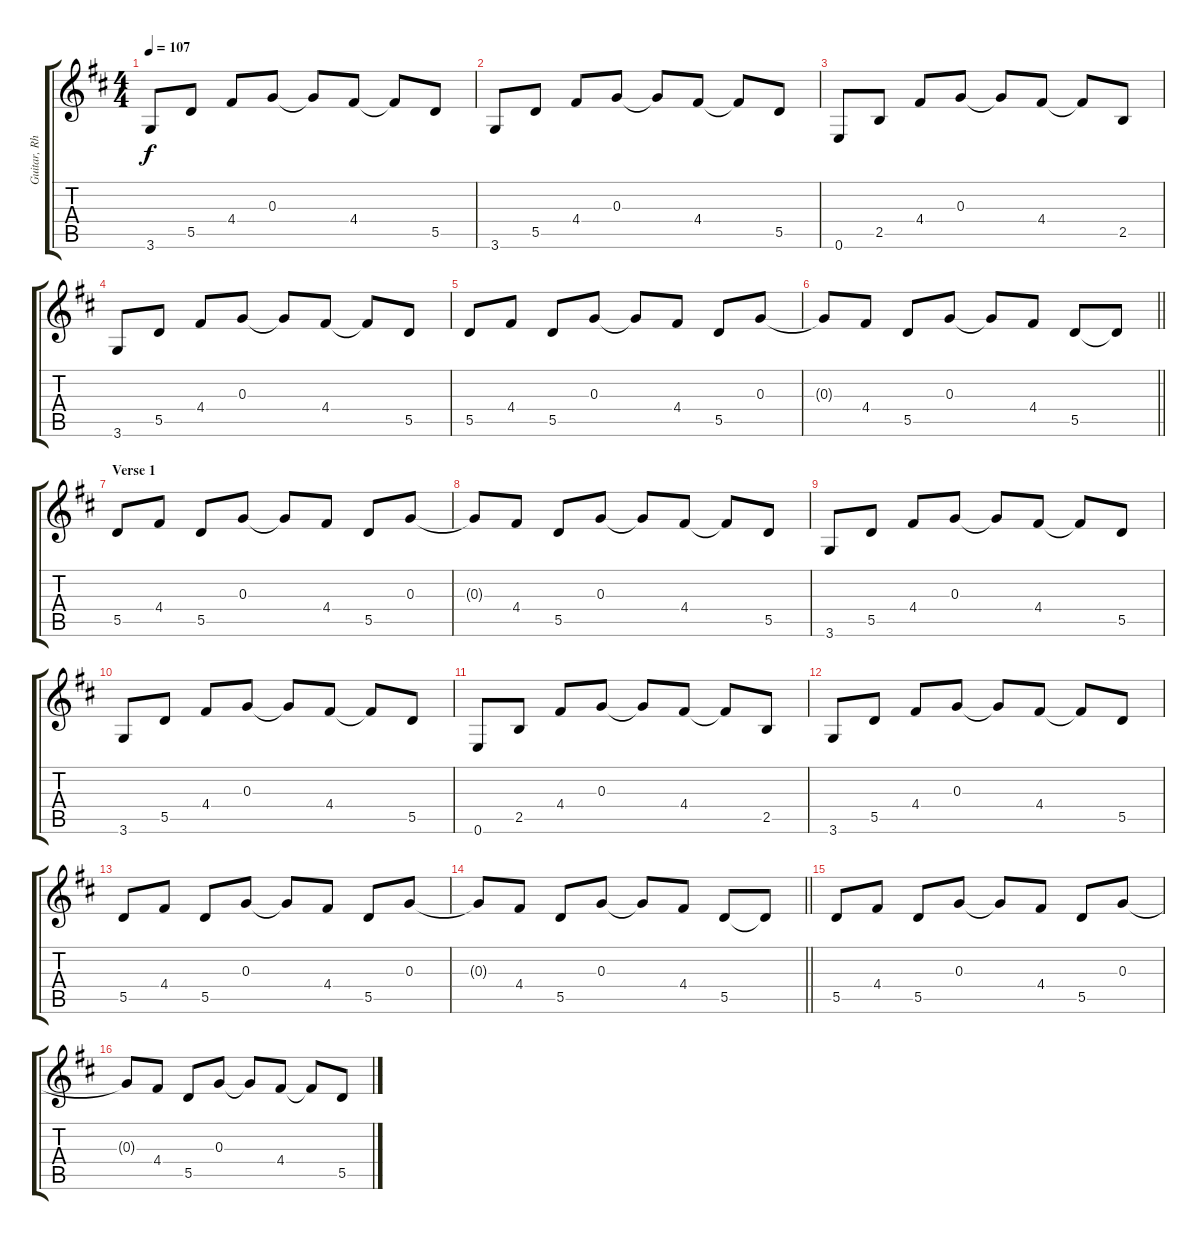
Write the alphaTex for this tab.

\track ("Guitar, Rhythm" "Guitar, Rh") {instrument electricguitarclean}
\staff {score tabs}
\tuning (E4 B3 G3 D3 A2 E2) {hide}
\ts (4 4)
\tempo 107
\clef g2
\ks d
3.6.8{dy f} 5.5.8 4.4.8 0.3.8 0.3{t}.8 4.4.8 4.4{t}.8 5.5.8 |
3.6.8 5.5.8 4.4.8 0.3.8 0.3{t}.8 4.4.8 4.4{t}.8 5.5.8 |
0.6.8 2.5.8 4.4.8 0.3.8 0.3{t}.8 4.4.8 4.4{t}.8 2.5.8 |
3.6.8 5.5.8 4.4.8 0.3.8 0.3{t}.8 4.4.8 4.4{t}.8 5.5.8 |
5.5.8 4.4.8 5.5.8 0.3.8 0.3{t}.8 4.4.8 5.5.8 0.3.8 |
\barLineRight lightlight
0.3{t}.8 4.4.8 5.5.8 0.3.8 0.3{t}.8 4.4.8 5.5.8 5.5{t}.8 |
\section ("" "Verse 1")
5.5.8 4.4.8 5.5.8 0.3.8 0.3{t}.8 4.4.8 5.5.8 0.3.8 |
0.3{t}.8 4.4.8 5.5.8 0.3.8 0.3{t}.8 4.4.8 4.4{t}.8 5.5.8 |
3.6.8 5.5.8 4.4.8 0.3.8 0.3{t}.8 4.4.8 4.4{t}.8 5.5.8 |
3.6.8 5.5.8 4.4.8 0.3.8 0.3{t}.8 4.4.8 4.4{t}.8 5.5.8 |
0.6.8 2.5.8 4.4.8 0.3.8 0.3{t}.8 4.4.8 4.4{t}.8 2.5.8 |
3.6.8 5.5.8 4.4.8 0.3.8 0.3{t}.8 4.4.8 4.4{t}.8 5.5.8 |
5.5.8 4.4.8 5.5.8 0.3.8 0.3{t}.8 4.4.8 5.5.8 0.3.8 |
\barLineRight lightlight
0.3{t}.8 4.4.8 5.5.8 0.3.8 0.3{t}.8 4.4.8 5.5.8 5.5{t}.8 |
5.5.8 4.4.8 5.5.8 0.3.8 0.3{t}.8 4.4.8 5.5.8 0.3.8 |
0.3{t}.8 4.4.8 5.5.8 0.3.8 0.3{t}.8 4.4.8 4.4{t}.8 5.5.8
